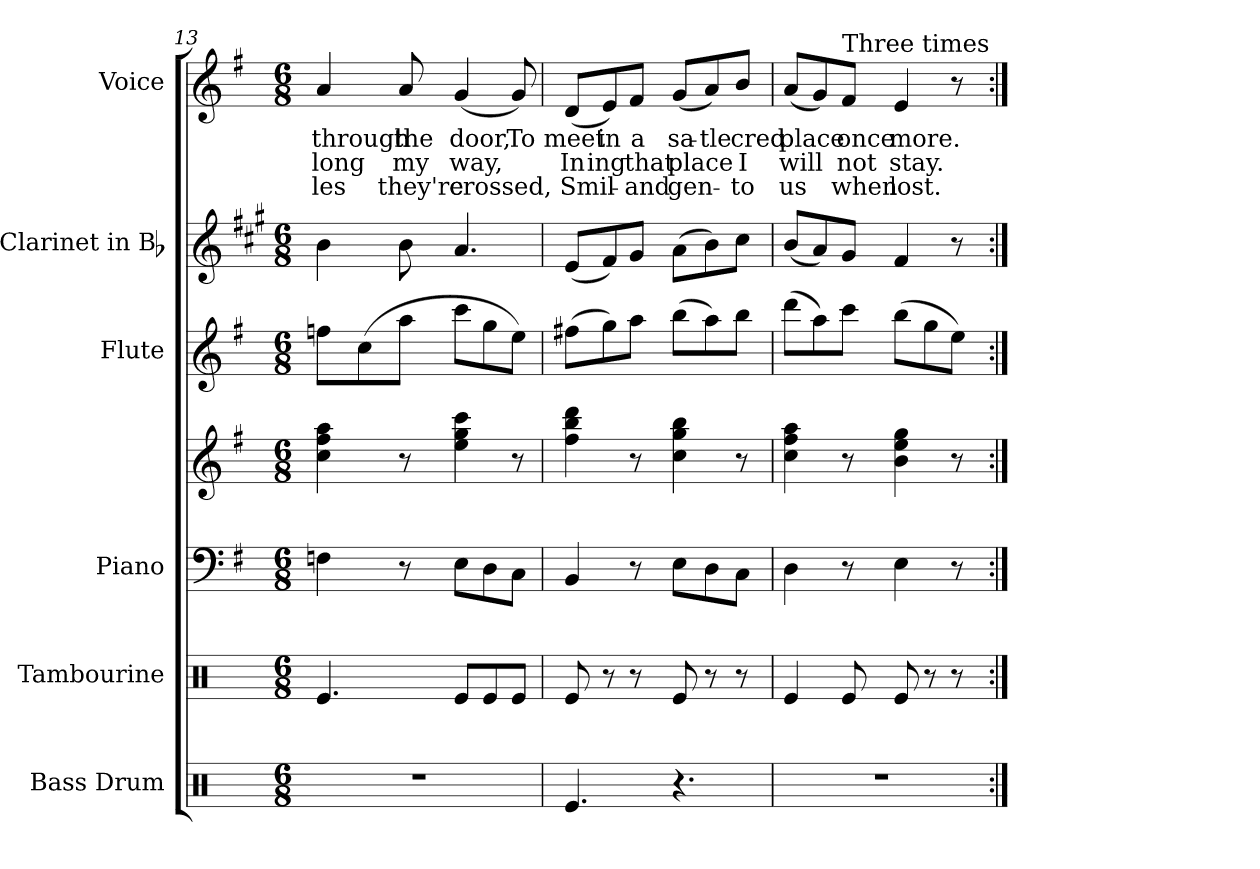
**kern	**kern	**kern	**kern	**kern	**kern	**kern	**text	**text	**text
*part6	*part5	*part4	*part4	*part3	*part2	*part1	*part1	*part1	*part1
*staff7	*staff6	*staff5	*staff4	*staff3	*staff2	*staff1	*staff1	*staff1	*staff1
*I"Bass Drum	*I"Tambourine	*I"Piano	*	*I"Flute	*I"Clarinet in Bb	*I"Voice	*	*	*
*I'B. D.	*I'Tamb.	*I'Pno.	*	*I'Fl.	*I'Cl.	*I'Voice	*	*	*
*clefX	*clefX	*clefF4	*clefG2	*clefG2	*clefG2	*clefG2	*	*	*
*	*	*	*	*	*ITrd1c2	*	*	*	*
*k[]	*k[]	*k[f#]	*k[f#]	*k[f#]	*k[f#]	*k[f#]	*	*	*
*C:	*C:	*G:	*G:	*G:	*G:	*G:	*	*	*
*M6/8	*M6/8	*M6/8	*M6/8	*M6/8	*M6/8	*M6/8	*	*	*
=13	=13	=13	=13	=13	=13	=13	=13	=13	=13
!LO:N:vis=1	!	!	!	!	!	!	!	!	!
!	!	!	!	!	!	!	!LO:LY:b:color=#000000	!LO:LY:b:color=#000000	!LO:LY:b:color=#000000
2.r	4.Rei/	4Fni\	4cci\ 4ff#i 4aai	8ffni\L	4ai\	4ai/	through	-long	-les
.	.	.	.	(8cci\	.	.	.	.	.
!	!	!	!	!	!	!	!LO:LY:b:color=#000000	!LO:LY:b:color=#000000	!LO:LY:b:color=#000000
.	.	8r	8r	8aai\J	8ai\	8ai/	the	my	they're
!	!	!	!	!	!	!	!LO:LY:b:color=#000000	!LO:LY:b:color=#000000	!LO:LY:b:color=#000000
.	8Rei/L	8Ei\L	4eei\ 4ggi 4ccci	8ccci\L	4.gi/	(4gi/	door,	way,	crossed,
.	8Rei/	8Di\	.	8ggi\	.	.	.	.	.
!	!	!	!	!	!	!	!LO:LY:b:color=#000000	!	!
.	8Rei/J	8Ci\J	8r	8eei\J)	.	8gi/)	To	.	.
=14	=14	=14	=14	=14	=14	=14	=14	=14	=14
!	!	!	!	!	!	!	!LO:LY:b:color=#000000	!LO:LY:b:color=#000000	!LO:LY:b:color=#000000
4.Rei/	8Rei/	4BBi/	4ff#i\ 4bbi 4dddi	(8ff#Xi\L	(8di/L	(8di/L	meet	In	Smil-
!	!	!	!	!	!	!	!LO:LY:b:color=#000000	!LO:LY:b:color=#000000	!
.	8r	.	.	8ggi\)	8ei/)	8ei/)	in	-ing	.
!	!	!	!	!	!	!	!LO:LY:b:color=#000000	!LO:LY:b:color=#000000	!LO:LY:b:color=#000000
.	8r	8r	8r	8aai\J	8f#i/J	8f#i/J	a	that	and
!	!	!	!	!	!	!	!LO:LY:b:color=#000000	!LO:LY:b:color=#000000	!LO:LY:b:color=#000000
4.r	8Rei/	8Ei\L	4cci\ 4ggi 4bbi	(8bbi\L	(8gi\L	(8gi/L	sa-	place	gen-
!	!	!	!	!	!	!	!LO:LY:b:color=#000000	!	!
.	8r	8Di\	.	8aai\)	8ai\)	8ai/)	-tle	.	.
!	!	!	!	!	!	!	!LO:LY:b:color=#000000	!LO:LY:b:color=#000000	!LO:LY:b:color=#000000
.	8r	8Ci\J	8r	8bbi\J	8bi\J	8bi/J	-cred	I	to
=15	=15	=15	=15	=15	=15	=15	=15	=15	=15
!LO:N:vis=1	!	!	!	!	!	!	!	!	!
!	!	!	!	!	!	!	!LO:LY:b:color=#000000	!LO:LY:b:color=#000000	!LO:LY:b:color=#000000
*	*^	*	*	*	*	*^	*	*	*
2.r	4Rei/	2ryy	4Di\	4cci\ 4ff#i 4aai	(8dddi\L	(8ai/L	(8ai/L	2ryy	place	will	us
.	.	.	.	.	8aai\)	8gi/)	8gi/)	.	.	.	.
!	!	!	!	!	!	!	!LO:TX:a:t=Three times	!	!	!	!
!	!	!	!	!	!	!	!	!	!LO:LY:b:color=#000000	!LO:LY:b:color=#000000	!LO:LY:b:color=#000000
.	8Rei/	.	8r	8r	8ccci\J	8f#i/J	8f#i/J	.	once	not	when
!	!	!	!	!	!	!	!	!	!LO:LY:b:color=#000000	!LO:LY:b:color=#000000	!LO:LY:b:color=#000000
.	8Rei/	.	4Ei\	4bi\ 4eei 4ggi	(8bbi\L	4ei/	4ei/	.	more.	stay.	lost.
.	8r	8ryy	.	.	8ggi\	.	.	8ryy	.	.	.
.	8r	16ryy	8r	8r	8eei\J)	8r	8r	16ryy	.	.	.
.	.	32ryy	.	.	.	.	.	32ryy	.	.	.
.	.	64ryy	.	.	.	.	.	64ryy	.	.	.
.	.	128...ryy	.	.	.	.	.	128...ryy	.	.	.
*	*MM104	*	*	*	*	*	*MM104	*	*	*	*
.	.	1024ryy	.	.	.	.	.	1024ryy	.	.	.
*	*v	*v	*	*	*	*	*v	*v	*	*	*
=:|!	=:|!	=:|!	=:|!	=:|!	=:|!	=:|!	=:|!	=:|!	=:|!
*-	*-	*-	*-	*-	*-	*-	*-	*-	*-
